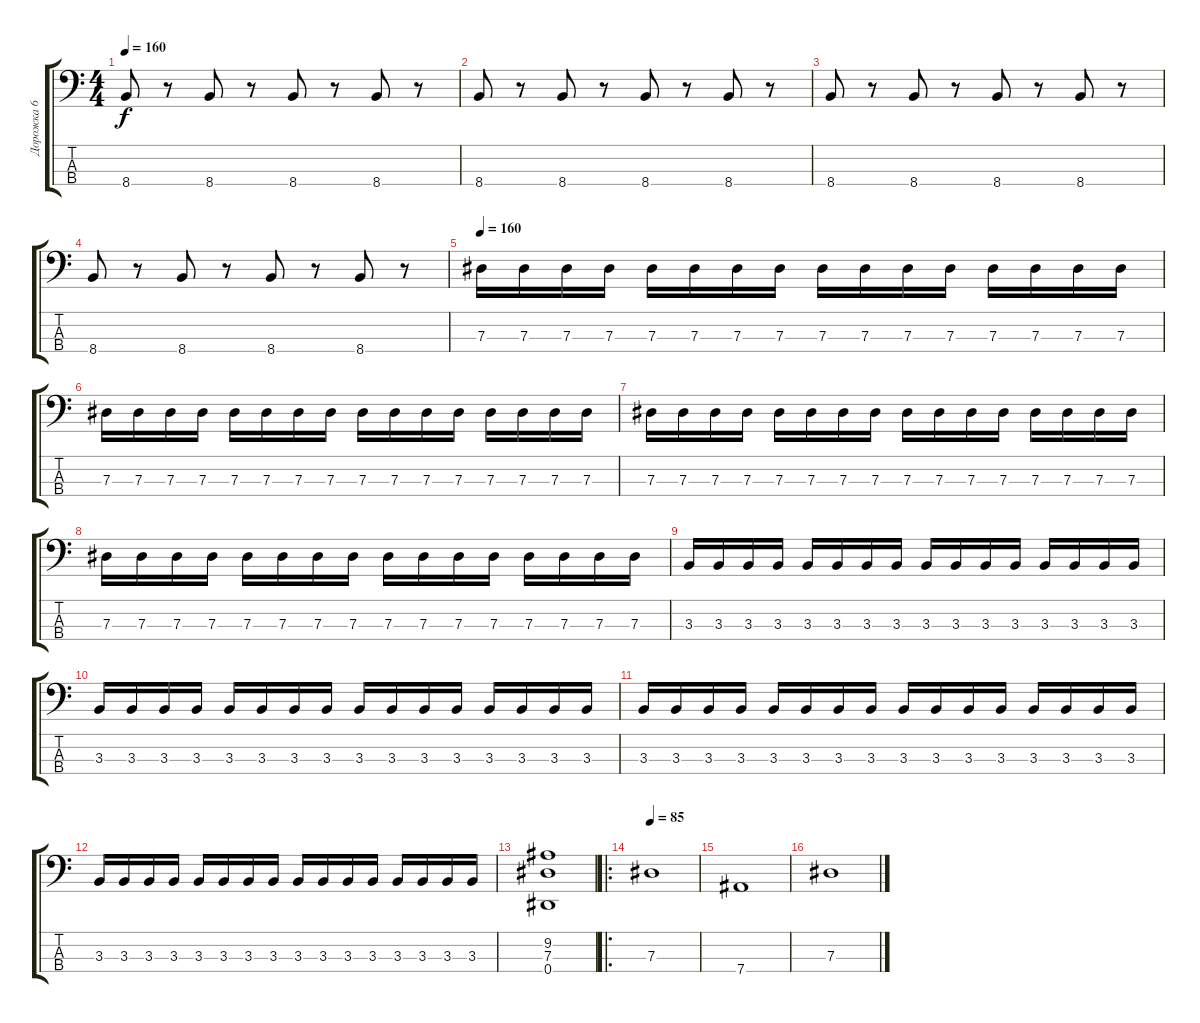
\track ("Дорожка 6" "Дорожка 6") {instrument electricbassfinger}
\staff {score tabs}
\tuning (Gb2 Db2 Ab1 Eb1) {hide}
\ts (4 4)
\tempo 160
\clef f4
\ks c
8.4.8{dy f} r.8 8.4.8 r.8 8.4.8 r.8 8.4.8 r.8 |
8.4.8 r.8 8.4.8 r.8 8.4.8 r.8 8.4.8 r.8 |
8.4.8 r.8 8.4.8 r.8 8.4.8 r.8 8.4.8 r.8 |
8.4.8 r.8 8.4.8 r.8 8.4.8 r.8 8.4.8 r.8 |
\tempo 160
7.3.16 7.3.16 7.3.16 7.3.16 7.3.16 7.3.16 7.3.16 7.3.16 7.3.16 7.3.16 7.3.16 7.3.16 7.3.16 7.3.16 7.3.16 7.3.16 |
7.3.16 7.3.16 7.3.16 7.3.16 7.3.16 7.3.16 7.3.16 7.3.16 7.3.16 7.3.16 7.3.16 7.3.16 7.3.16 7.3.16 7.3.16 7.3.16 |
7.3.16 7.3.16 7.3.16 7.3.16 7.3.16 7.3.16 7.3.16 7.3.16 7.3.16 7.3.16 7.3.16 7.3.16 7.3.16 7.3.16 7.3.16 7.3.16 |
7.3.16 7.3.16 7.3.16 7.3.16 7.3.16 7.3.16 7.3.16 7.3.16 7.3.16 7.3.16 7.3.16 7.3.16 7.3.16 7.3.16 7.3.16 7.3.16 |
3.3.16 3.3.16 3.3.16 3.3.16 3.3.16 3.3.16 3.3.16 3.3.16 3.3.16 3.3.16 3.3.16 3.3.16 3.3.16 3.3.16 3.3.16 3.3.16 |
3.3.16 3.3.16 3.3.16 3.3.16 3.3.16 3.3.16 3.3.16 3.3.16 3.3.16 3.3.16 3.3.16 3.3.16 3.3.16 3.3.16 3.3.16 3.3.16 |
3.3.16 3.3.16 3.3.16 3.3.16 3.3.16 3.3.16 3.3.16 3.3.16 3.3.16 3.3.16 3.3.16 3.3.16 3.3.16 3.3.16 3.3.16 3.3.16 |
3.3.16 3.3.16 3.3.16 3.3.16 3.3.16 3.3.16 3.3.16 3.3.16 3.3.16 3.3.16 3.3.16 3.3.16 3.3.16 3.3.16 3.3.16 3.3.16 |
(9.2 7.3 0.4).1 |
\ro
\tempo 85
7.3.1 |
7.4.1 |
7.3.1
